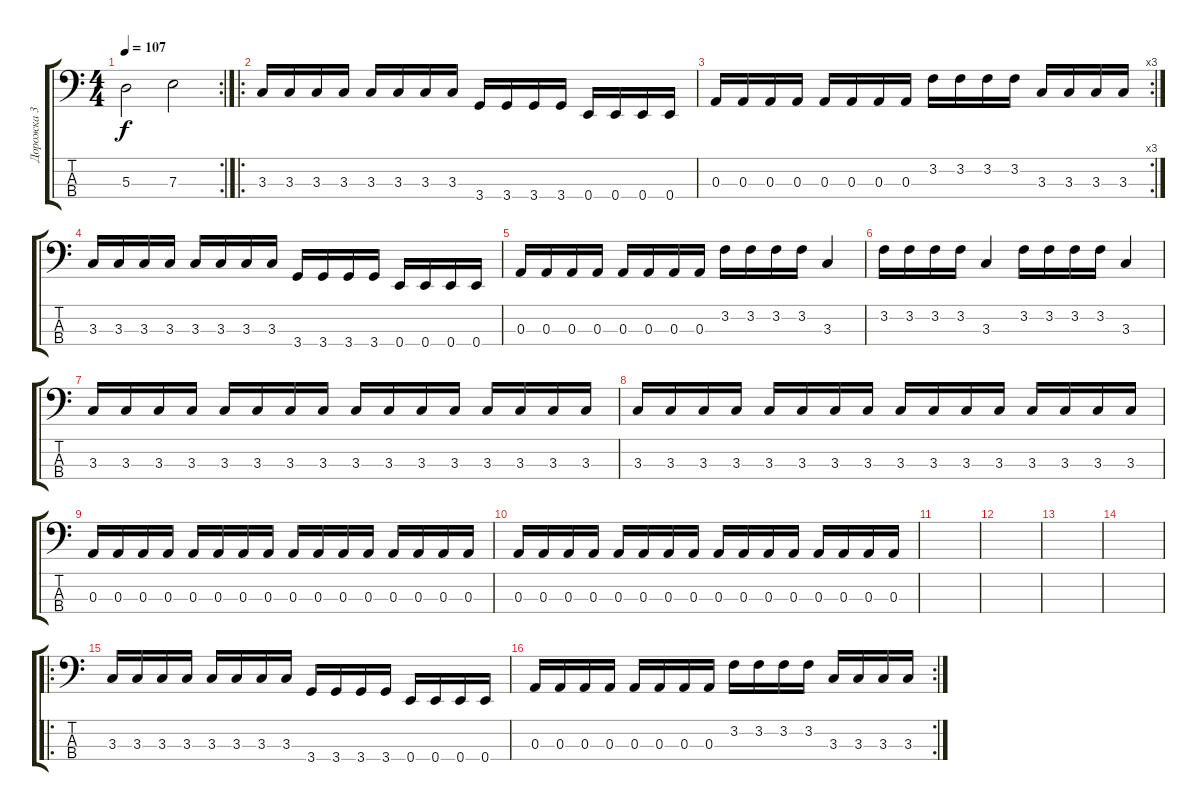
\track ("Дорожка 3" "Дорожка 3") {instrument electricbassfinger}
\staff {score tabs}
\tuning (G2 D2 A1 E1) {hide}
\rc 2
\ts (4 4)
\tempo 107
\clef f4
\ks c
5.3.2{dy f} 7.3.2 |
\ro
3.3.16 3.3.16 3.3.16 3.3.16 3.3.16 3.3.16 3.3.16 3.3.16 3.4.16 3.4.16 3.4.16 3.4.16 0.4.16 0.4.16 0.4.16 0.4.16 |
\rc 3
0.3.16 0.3.16 0.3.16 0.3.16 0.3.16 0.3.16 0.3.16 0.3.16 3.2.16 3.2.16 3.2.16 3.2.16 3.3.16 3.3.16 3.3.16 3.3.16 |
3.3.16 3.3.16 3.3.16 3.3.16 3.3.16 3.3.16 3.3.16 3.3.16 3.4.16 3.4.16 3.4.16 3.4.16 0.4.16 0.4.16 0.4.16 0.4.16 |
0.3.16 0.3.16 0.3.16 0.3.16 0.3.16 0.3.16 0.3.16 0.3.16 3.2.16 3.2.16 3.2.16 3.2.16 3.3.4 |
3.2.16 3.2.16 3.2.16 3.2.16 3.3.4 3.2.16 3.2.16 3.2.16 3.2.16 3.3.4 |
3.3.16 3.3.16 3.3.16 3.3.16 3.3.16 3.3.16 3.3.16 3.3.16 3.3.16 3.3.16 3.3.16 3.3.16 3.3.16 3.3.16 3.3.16 3.3.16 |
3.3.16 3.3.16 3.3.16 3.3.16 3.3.16 3.3.16 3.3.16 3.3.16 3.3.16 3.3.16 3.3.16 3.3.16 3.3.16 3.3.16 3.3.16 3.3.16 |
0.3.16 0.3.16 0.3.16 0.3.16 0.3.16 0.3.16 0.3.16 0.3.16 0.3.16 0.3.16 0.3.16 0.3.16 0.3.16 0.3.16 0.3.16 0.3.16 |
0.3.16 0.3.16 0.3.16 0.3.16 0.3.16 0.3.16 0.3.16 0.3.16 0.3.16 0.3.16 0.3.16 0.3.16 0.3.16 0.3.16 0.3.16 0.3.16 |
|
|
|
|
\ro
3.3.16 3.3.16 3.3.16 3.3.16 3.3.16 3.3.16 3.3.16 3.3.16 3.4.16 3.4.16 3.4.16 3.4.16 0.4.16 0.4.16 0.4.16 0.4.16 |
\rc 2
0.3.16 0.3.16 0.3.16 0.3.16 0.3.16 0.3.16 0.3.16 0.3.16 3.2.16 3.2.16 3.2.16 3.2.16 3.3.16 3.3.16 3.3.16 3.3.16
